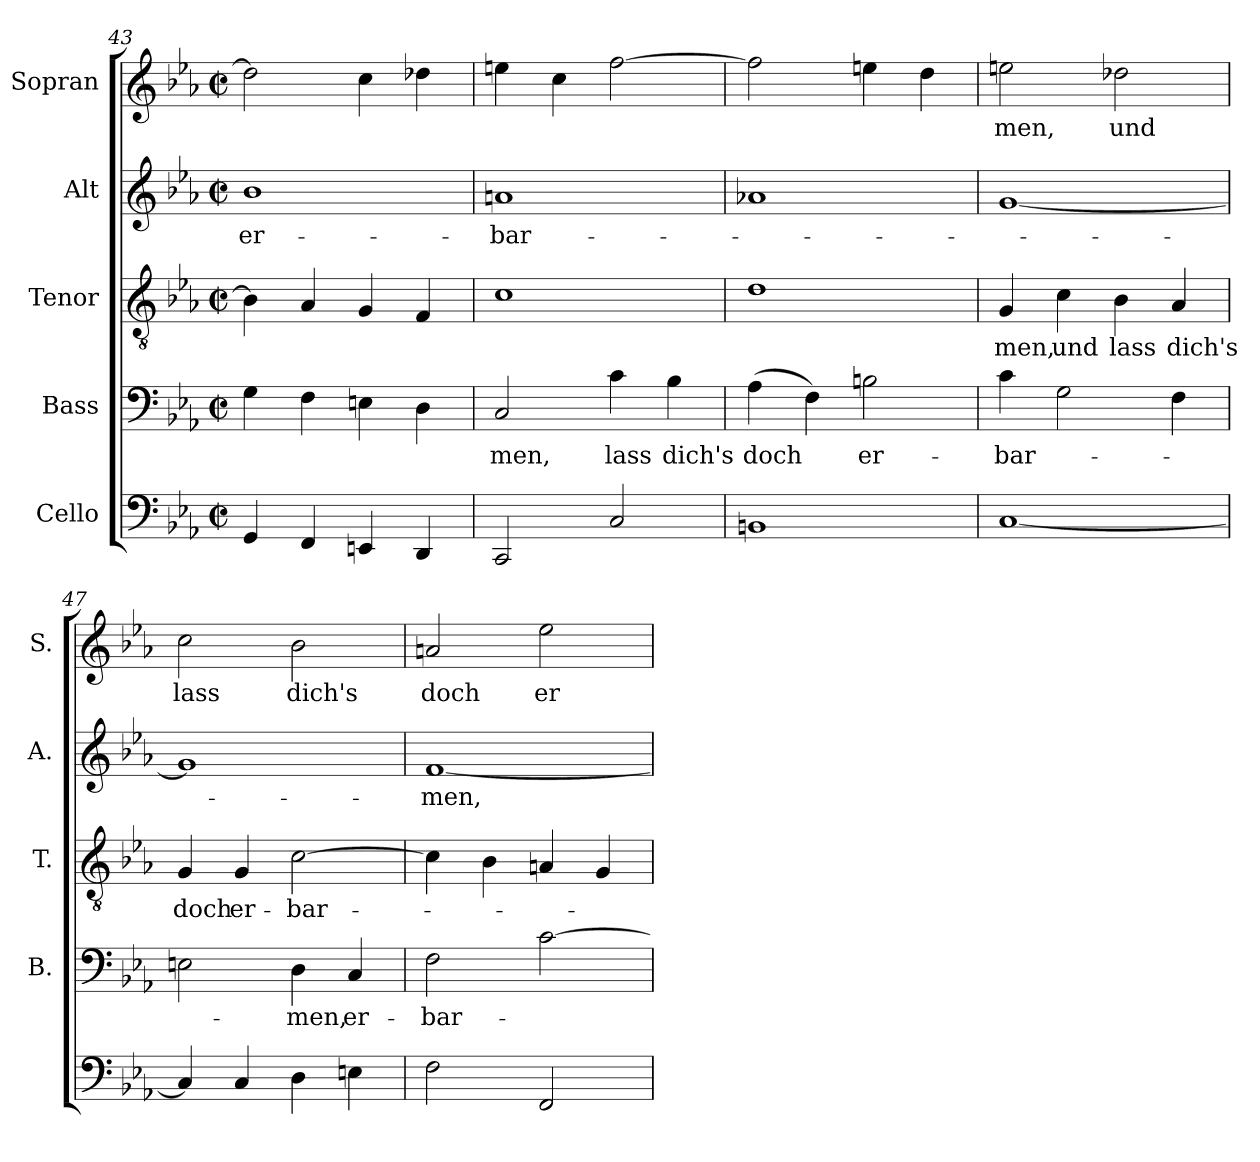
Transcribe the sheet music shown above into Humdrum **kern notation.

**kern	**kern	**text	**kern	**text	**kern	**text	**kern	**text
*part5	*part4	*part4	*part3	*part3	*part2	*part2	*part1	*part1
*staff5	*staff4	*staff4	*staff3	*staff3	*staff2	*staff2	*staff1	*staff1
*I"Cello	*I"Bass	*	*I"Tenor	*	*I"Alt	*	*I"Sopran	*
*	*I'B.	*	*I'T.	*	*I'A.	*	*I'S.	*
*clefF4	*clefF4	*	*clefGv2	*	*clefG2	*	*clefG2	*
*	*	*	*ITrd7c12	*	*	*	*	*
*k[b-e-a-]	*k[b-e-a-]	*	*k[b-e-a-]	*	*k[b-e-a-]	*	*k[b-e-a-]	*
*E-:	*E-:	*	*E-:	*	*E-:	*	*E-:	*
*M2/2	*M2/2	*	*M2/2	*	*M2/2	*	*M2/2	*
*met(c|)	*met(c|)	*	*met(c|)	*	*met(c|)	*	*met(c|)	*
=43	=43	=43	=43	=43	=43	=43	=43	=43
!	!	!	!	!	!	!LO:LY:b:color=#000000	!	!
4GGi/	4Gi\	.	4BB-i\]	.	1b-i	er-	2dd-i\]	.
4FFi/	4Fi\	.	4AA-i/	.	.	.	.	.
4EEni/	4Eni\	.	4GGi/	.	.	.	4cci\	.
4DDi/	4Di\	.	4FFi/	.	.	.	4dd-Xi\	.
=44	=44	=44	=44	=44	=44	=44	=44	=44
!	!	!LO:LY:b:color=#000000	!	!	!	!	!	!
!	!	!	!	!	!	!LO:LY:b:color=#000000	!	!
2CCi/	2Ci/	-men,	1Ci	.	1ani	-bar-	4eeni\	.
.	.	.	.	.	.	.	4cci\	.
!	!	!LO:LY:b:color=#000000	!	!	!	!	!	!
2Ci/	4ci\	lass	.	.	.	.	[>2ffi\	.
!	!	!LO:LY:b:color=#000000	!	!	!	!	!	!
.	4B-i\	dich's	.	.	.	.	.	.
=45	=45	=45	=45	=45	=45	=45	=45	=45
!	!	!LO:LY:b:color=#000000	!	!	!	!	!	!
1BBni	(4A-i\	doch	1Di	.	1a-Xi	.	2ffi\]	.
.	4Fi\)	.	.	.	.	.	.	.
!	!	!LO:LY:b:color=#000000	!	!	!	!	!	!
.	2Bni\	er-	.	.	.	.	4eeni\	.
.	.	.	.	.	.	.	4ddi\	.
=46	=46	=46	=46	=46	=46	=46	=46	=46
!	!	!LO:LY:b:color=#000000	!	!	!	!	!	!
!	!	!	!	!LO:LY:b:color=#000000	!	!	!	!
!	!	!	!	!	!	!	!	!LO:LY:b:color=#000000
[<1Ci	4ci\	-bar-	4GGi/	-men,	[<1gi	.	2eeni\	-men,
!	!	!	!	!LO:LY:b:color=#000000	!	!	!	!
.	2Gi\	.	4Ci\	und	.	.	.	.
!	!	!	!	!LO:LY:b:color=#000000	!	!	!	!
!	!	!	!	!	!	!	!	!LO:LY:b:color=#000000
.	.	.	4BB-i\	lass	.	.	2dd-Xi\	und
!	!	!	!	!LO:LY:b:color=#000000	!	!	!	!
.	4Fi\	.	4AA-i/	dich's	.	.	.	.
=47	=47	=47	=47	=47	=47	=47	=47	=47
!	!	!	!	!LO:LY:b:color=#000000	!	!	!	!
!	!	!	!	!	!	!	!	!LO:LY:b:color=#000000
4Ci/]	2Eni\	.	4GGi/	doch	1gi]	.	2cci\	lass
!	!	!	!	!LO:LY:b:color=#000000	!	!	!	!
4Ci/	.	.	4GGi/	er-	.	.	.	.
!	!	!LO:LY:b:color=#000000	!	!	!	!	!	!
!	!	!	!	!LO:LY:b:color=#000000	!	!	!	!
!	!	!	!	!	!	!	!	!LO:LY:b:color=#000000
4Di\	4Di\	-men,	[>2Ci\	-bar-	.	.	2b-i\	dich's
!	!	!LO:LY:b:color=#000000	!	!	!	!	!	!
4Eni\	4Ci/	er-	.	.	.	.	.	.
!!LO:PB:g=z
=48	=48	=48	=48	=48	=48	=48	=48	=48
!	!	!LO:LY:b:color=#000000	!	!	!	!	!	!
!	!	!	!	!	!	!LO:LY:b:color=#000000	!	!
!	!	!	!	!	!	!	!	!LO:LY:b:color=#000000
2Fi\	2Fi\	-bar-	4Ci\]	.	[<1fi	-men,	2ani/	doch
.	.	.	4BB-i\	.	.	.	.	.
!	!	!	!	!	!	!	!	!LO:LY:b:color=#000000
2FFi/	[>2ci\	.	4AAni/	.	.	.	2ee-i\	er-
.	.	.	4GGi/	.	.	.	.	.
=	=	=	=	=	=	=	=	=
*-	*-	*-	*-	*-	*-	*-	*-	*-
